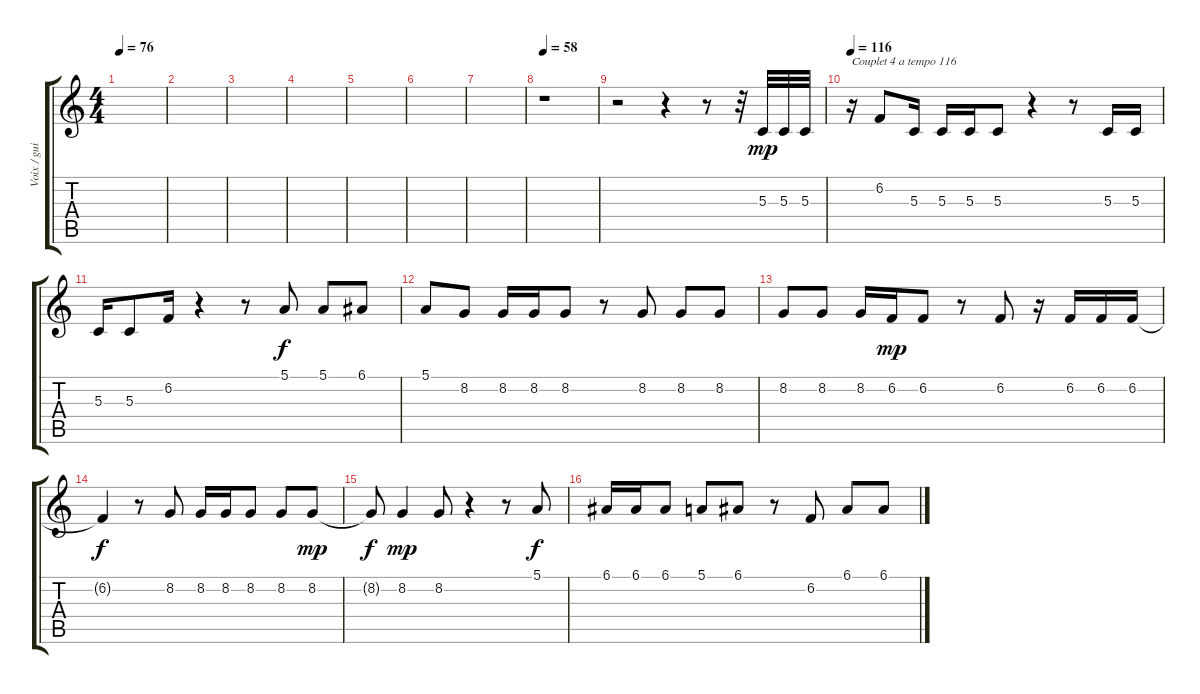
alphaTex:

\track ("Voix / guitare acoustique fin" "Voix / gui") {instrument accordion}
\staff {score tabs}
\tuning (E4 B3 G3 D3 A2 E2) {hide}
\ts (4 4)
\tempo 76
\clef g2
\ks c
|
|
|
|
|
|
|
\tempo 58
r.1 |
r.2 r.4 r.8 r.32 5.3.32{dy mp} 5.3.32 5.3.32 |
\tempo 116
r.16{txt "Couplet 4 a tempo 116"} 6.2.8 5.3.16 5.3.16 5.3.16 5.3.8 r.4 r.8 5.3.16 5.3.16 |
5.3.16 5.3.8 6.2.16 r.4 r.8 5.1.8{dy f} 5.1.8 6.1.8 |
5.1.8 8.2.8 8.2.16 8.2.16 8.2.8 r.8 8.2.8 8.2.8 8.2.8 |
8.2.8 8.2.8 8.2.16 6.2.16{dy mp} 6.2.8 r.8 6.2.8 r.16 6.2.16 6.2.16 6.2.16 |
6.2{t}.4{dy f} r.8 8.2.8 8.2.16 8.2.16 8.2.8 8.2.8 8.2.8{dy mp} |
8.2{t}.8{dy f} 8.2.4{dy mp} 8.2.8 r.4 r.8 5.1.8{dy f} |
6.1.16 6.1.16 6.1.8 5.1.8 6.1.8 r.8 6.2.8 6.1.8 6.1.8
